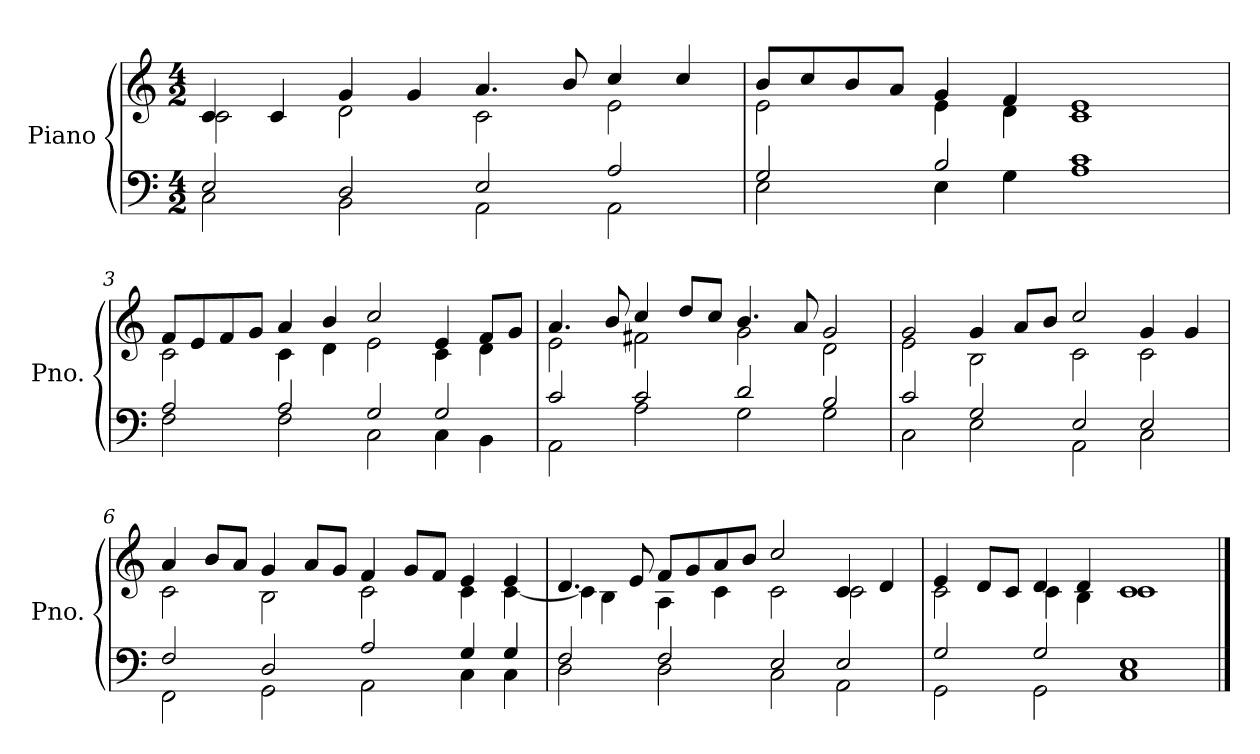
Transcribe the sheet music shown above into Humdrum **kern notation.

**kern	**kern
*part1	*part1
*staff2	*staff1
*I"Piano	*
*I'Pno.	*
*clefF4	*clefG2
*k[]	*k[]
*M4/2	*M4/2
*MM200	*MM200
=1	=1
*^	*^
2E/	2C\	4c/	2c\
.	.	4c/	.
2D/	2BB\	4g/	2d\
.	.	4g/	.
2E/	2AA\	4.a/	2c\
.	.	8b/	.
2A/	2AA\	4cc/	2e\
.	.	4cc/	.
=2	=2	=2	=2
2G/	2E\	8b/L	2e\
.	.	8cc/	.
.	.	8b/	.
.	.	8a/J	.
2B/	4E\	4g/	4e\
.	4G\	4f/	4d\
1c	1A	1e	1c
=3	=3	=3	=3
2A/	2F\	8f/L	2c\
.	.	8e/	.
.	.	8f/	.
.	.	8g/J	.
2A/	2F\	4a/	4c\
.	.	4b/	4d\
2G/	2C\	2cc/	2e\
2G/	4C\	4e/	4c\
.	4BB\	8f/L	4d\
.	.	8g/J	.
=4	=4	=4	=4
2c/	2AA\	4.a/	2e\
.	.	8b/	.
2c/	2A\	4cc/	2f#X\
.	.	8dd/L	.
.	.	8cc/J	.
2d/	2G\	4.b/	2g\
.	.	8a/	.
2B/	2G\	2g/	2d\
=5	=5	=5	=5
2c/	2C\	2g/	2e\
2G/	2E\	4g/	2B\
.	.	8a/L	.
.	.	8b/J	.
2E/	2AA\	2cc/	2c\
2E/	2C\	4g/	2c\
.	.	4g/	.
!!LO:LB:g=z	!!
=6	=6	=6	=6
2F/	2FF\	4a/	2c\
.	.	8b/L	.
.	.	8a/J	.
2D/	2GG\	4g/	2B\
.	.	8a/L	.
.	.	8g/J	.
2A/	2AA\	4f/	2c\
.	.	8g/L	.
.	.	8f/J	.
4G/	4C\	4e/	4c\
4G/	4C\	4e/	[4c\
=7	=7	=7	=7
2F/	2D\	4.d/	4c\]
.	.	.	4B\
.	.	8e/	.
2F/	2D\	8f/L	4A\
.	.	8g/	.
.	.	8a/	4c\
.	.	8b/J	.
2E/	2C\	2cc/	2c\
2E/	2AA\	4c/	2c\
.	.	4d/	.
=8	=8	=8	=8
2G/	2GG\	4e/	2c\
.	.	8d/L	.
.	.	8c/J	.
2G/	2GG\	4d/	4c\
.	.	4d/	4B\
1E	1C	1c	1c
*v	*v	*	*
*	*v	*v
==	==
*-	*-
